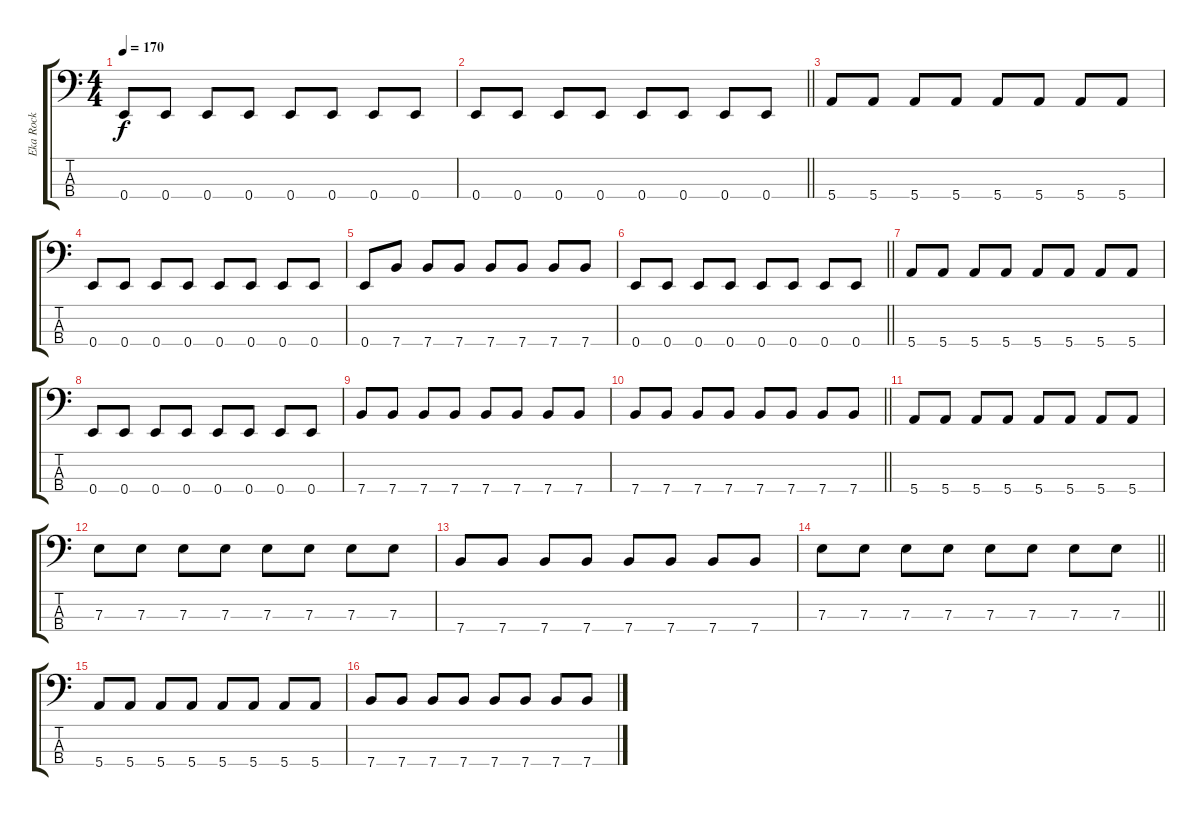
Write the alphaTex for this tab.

\track ("Eka Rock" "Eka Rock") {instrument slapbass2}
\staff {score tabs}
\tuning (G2 D2 A1 E1) {hide}
\ts (4 4)
\tempo 170
\clef f4
\ks c
0.4.8{dy f} 0.4.8 0.4.8 0.4.8 0.4.8 0.4.8 0.4.8 0.4.8 |
\barLineRight lightlight
0.4.8 0.4.8 0.4.8 0.4.8 0.4.8 0.4.8 0.4.8 0.4.8 |
5.4.8 5.4.8 5.4.8 5.4.8 5.4.8 5.4.8 5.4.8 5.4.8 |
0.4.8 0.4.8 0.4.8 0.4.8 0.4.8 0.4.8 0.4.8 0.4.8 |
0.4.8 7.4.8 7.4.8 7.4.8 7.4.8 7.4.8 7.4.8 7.4.8 |
\barLineRight lightlight
0.4.8 0.4.8 0.4.8 0.4.8 0.4.8 0.4.8 0.4.8 0.4.8 |
5.4.8 5.4.8 5.4.8 5.4.8 5.4.8 5.4.8 5.4.8 5.4.8 |
0.4.8 0.4.8 0.4.8 0.4.8 0.4.8 0.4.8 0.4.8 0.4.8 |
7.4.8 7.4.8 7.4.8 7.4.8 7.4.8 7.4.8 7.4.8 7.4.8 |
\barLineRight lightlight
7.4.8 7.4.8 7.4.8 7.4.8 7.4.8 7.4.8 7.4.8 7.4.8 |
5.4.8 5.4.8 5.4.8 5.4.8 5.4.8 5.4.8 5.4.8 5.4.8 |
7.3.8 7.3.8 7.3.8 7.3.8 7.3.8 7.3.8 7.3.8 7.3.8 |
7.4.8 7.4.8 7.4.8 7.4.8 7.4.8 7.4.8 7.4.8 7.4.8 |
\barLineRight lightlight
7.3.8 7.3.8 7.3.8 7.3.8 7.3.8 7.3.8 7.3.8 7.3.8 |
5.4.8 5.4.8 5.4.8 5.4.8 5.4.8 5.4.8 5.4.8 5.4.8 |
7.4.8 7.4.8 7.4.8 7.4.8 7.4.8 7.4.8 7.4.8 7.4.8
